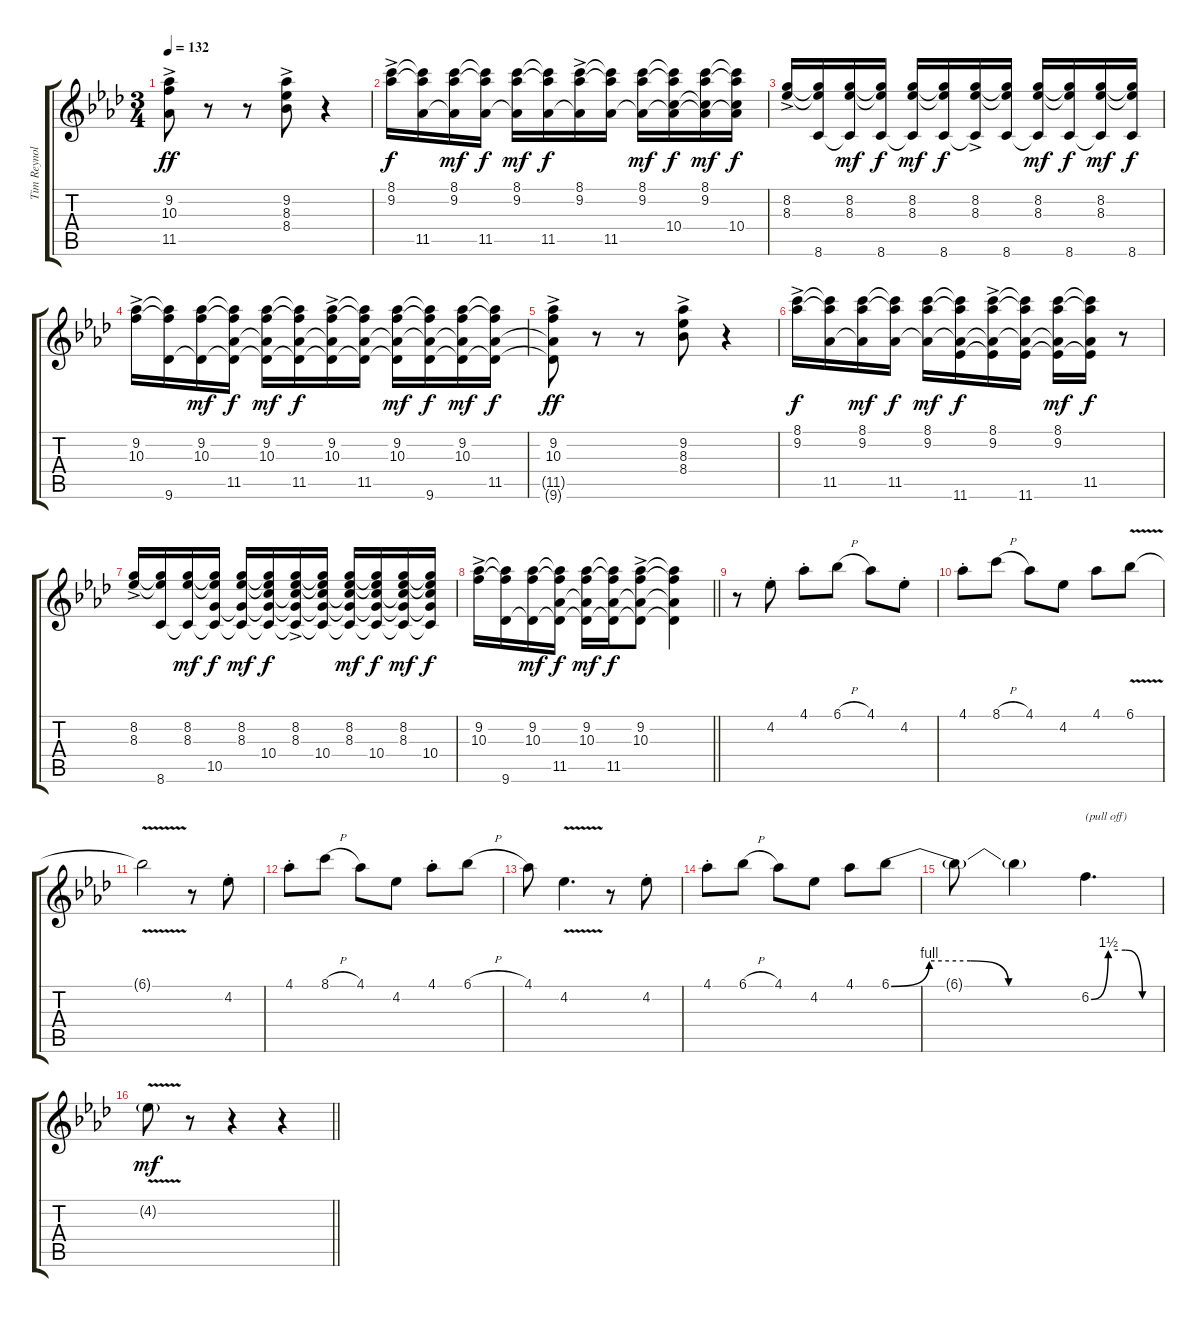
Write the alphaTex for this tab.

\track ("Tim Reynolds" "Tim Reynol") {instrument acousticguitarsteel}
\staff {score tabs}
\tuning (E4 B3 G3 D3 A2 E2) {hide}
\ts (3 4)
\tempo 132
\clef g2
\ks ab
(9.2{ac} 10.3{ac} 11.5{t}).8{dy ff} r.8 r.8 (9.2{ac} 8.3{ac} 8.4{ac}).8 r.4 |
(8.1{ac} 9.2{ac}).16{dy f} (8.1{t} 9.2{t} 11.5).16 (8.1 9.2 11.5{t}).16{dy mf} (8.1{t} 9.2{t} 11.5).16{dy f} (8.1 9.2 11.5{t}).16{dy mf} (8.1{t} 9.2{t} 11.5).16{dy f} (8.1{ac} 9.2{ac} 11.5{t}).16 (8.1{t} 9.2{t} 11.5).16 (8.1 9.2 11.5{t}).16{dy mf} (8.1{t} 9.2{t} 10.4 11.5{t}).16{dy f} (8.1 9.2 10.4{t} 11.5{t}).16{dy mf} (8.1{t} 9.2{t} 10.4 11.5{t}).16{dy f} |
(8.2{ac} 8.3{ac}).16 (8.2{t} 8.3{t} 8.6).16 (8.2 8.3 8.6{t}).16{dy mf} (8.2{t} 8.3{t} 8.6).16{dy f} (8.2 8.3 8.6{t}).16{dy mf} (8.2{t} 8.3{t} 8.6).16{dy f} (8.2{ac} 8.3{ac} 8.6{t}).16 (8.2{t} 8.3{t} 8.6).16 (8.2 8.3 8.6{t}).16{dy mf} (8.2{t} 8.3{t} 8.6).16{dy f} (8.2 8.3 8.6{t}).16{dy mf} (8.2{t} 8.3{t} 8.6).16{dy f} |
(9.2{ac} 10.3{ac}).16 (9.2{t} 10.3{t} 9.6).16 (9.2 10.3 9.6{t}).16{dy mf} (9.2{t} 10.3{t} 11.5 9.6{t}).16{dy f} (9.2 10.3 11.5{t} 9.6{t}).16{dy mf} (9.2{t} 10.3{t} 11.5 9.6{t}).16{dy f} (9.2{ac} 10.3{ac} 11.5{t} 9.6{t}).16 (9.2{t} 10.3{t} 11.5 9.6{t}).16 (9.2 10.3 11.5{t} 9.6{t}).16{dy mf} (9.2{t} 10.3{t} 11.5{t} 9.6).16{dy f} (9.2 10.3 11.5{t} 9.6{t}).16{dy mf} (9.2{t} 10.3{t} 11.5 9.6{t}).16{dy f} |
(9.2{ac} 10.3{ac} 11.5{t} 9.6{t}).8{dy ff} r.8 r.8 (9.2{ac} 8.3{ac} 8.4{ac}).8 r.4 |
(8.1{ac} 9.2{ac}).16{dy f} (8.1{t} 9.2{t} 11.5).16 (8.1 9.2 11.5{t}).16{dy mf} (8.1{t} 9.2{t} 11.5).16{dy f} (8.1 9.2 11.5{t}).16{dy mf} (8.1{t} 9.2{t} 11.5{t} 11.6).16{dy f} (8.1{ac} 9.2{ac} 11.5{t} 11.6{t}).16 (8.1{t} 9.2{t} 11.5{t} 11.6).16 (8.1 9.2 11.5{t} 11.6{t}).16{dy mf} (8.1{t} 9.2{t} 11.5 11.6{t}).16{dy f} r.8 |
(8.2{ac} 8.3{ac}).16 (8.2{t} 8.3{t} 8.6).16 (8.2 8.3 8.6{t}).16{dy mf} (8.2{t} 8.3{t} 10.5 8.6{t}).16{dy f} (8.2 8.3 10.5{t} 8.6{t}).16{dy mf} (8.2{t} 8.3{t} 10.4 10.5{t} 8.6{t}).16{dy f} (8.2{ac} 8.3{ac} 10.4{t} 10.5{t} 8.6{t}).16 (8.2{t} 8.3{t} 10.4 10.5{t} 8.6{t}).16 (8.2 8.3 10.4{t} 10.5{t} 8.6{t}).16{dy mf} (8.2{t} 8.3{t} 10.4 10.5{t} 8.6{t}).16{dy f} (8.2 8.3 10.4{t} 10.5{t} 8.6{t}).16{dy mf} (8.2{t} 8.3{t} 10.4 10.5{t} 8.6{t}).16{dy f} |
\barLineRight lightlight
(9.2{ac} 10.3{ac}).16 (9.2{t} 10.3{t} 9.6).16 (9.2 10.3 9.6{t}).16{dy mf} (9.2{t} 10.3{t} 11.5 9.6{t}).16{dy f} (9.2 10.3 11.5{t} 9.6{t}).16{dy mf} (9.2{t} 10.3{t} 11.5 9.6{t}).16{dy f} (9.2{ac} 10.3{ac} 11.5{t} 9.6{t}).8 (9.2{t} 10.3{t} 11.5{t} 9.6{t}).4 |
r.8 4.2{st}.8 4.1{st}.8 6.1{h}.8 4.1.8 4.2{st}.8 |
4.1{st}.8 8.1{h}.8 4.1.8 4.2.8 4.1.8 6.1{v}.8 |
6.1{t}.2 r.8 4.2{st}.8 |
4.1{st}.8 8.1{h}.8 4.1.8 4.2.8 4.1{st}.8 6.1{h}.8 |
4.1.8 4.2{v}.4{d} r.8 4.2{st}.8 |
4.1{st}.8 6.1{h}.8 4.1.8 4.2.8 4.1.8 6.1{be (custom 0 0 12 4 25 4 37 0 60 0)}.8 |
6.1{t}.8 6.1{t}.4 6.2{be (custom 0 0 15 6 30 6 45 0 60 0)}.4{d txt "(pull off)"} |
\barLineRight lightlight
4.2{v g}.8{dy mf} r.8 r.4 r.4
